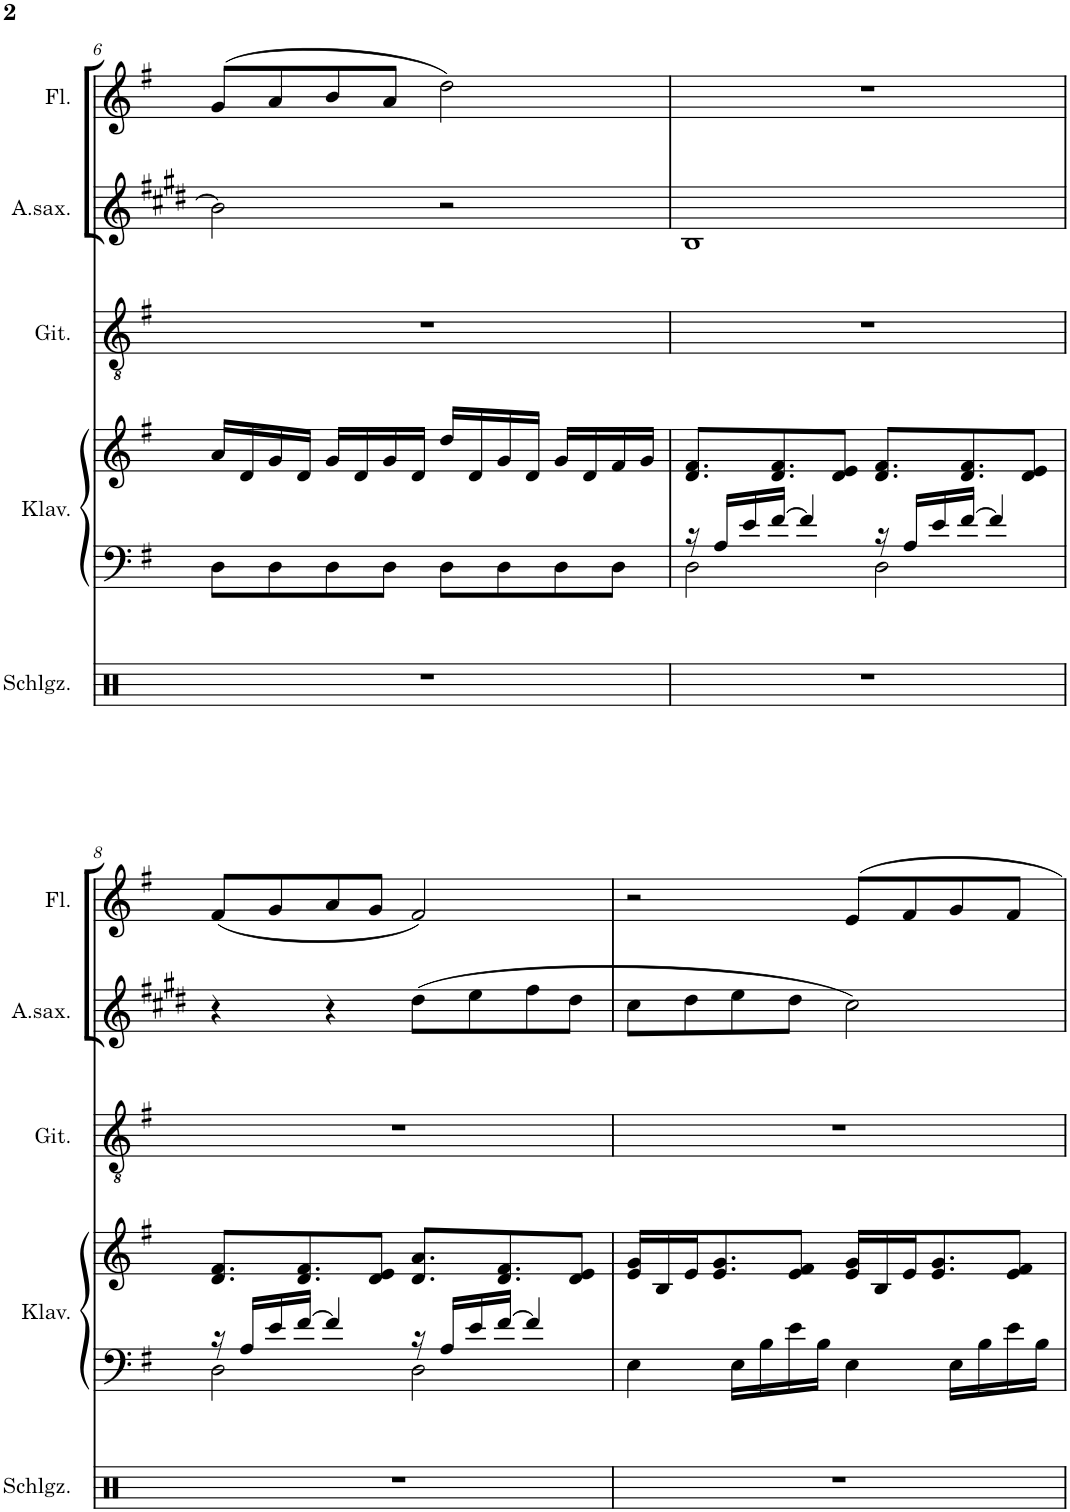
**kern	**kern	**kern	**kern	**kern	**kern
*part5	*part4	*part4	*part3	*part2	*part1
*staff6	*staff5	*staff4	*staff3	*staff2	*staff1
*I"Schlagzeug	*I"Klavier	*	*I"Klassische Gitarre	*I"Altsaxophon	*I"Flöte
*I'Schlgz.	*I'Klav.	*	*I'Git.	*I'A.sax.	*I'Fl.
!!LO:PB:g=z
*clefX	*clefF4	*clefG2	*clefGv2	*clefG2	*clefG2
*	*	*	*	*Trd5c9	*
*k[]	*k[f#]	*k[f#]	*k[f#]	*k[f#c#g#d#]	*k[f#]
*M4/4	*M4/4	*M4/4	*M4/4	*M4/4	*M4/4
=6	=6	=6	=6	=6	=6
1r	8D\L	16a/LL	1r	2b\]	(8g/L
.	.	16d/	.	.	.
.	8D\	16g/	.	.	8a/
.	.	16d/JJ	.	.	.
.	8D\	16g/LL	.	.	8b/
.	.	16d/	.	.	.
.	8D\J	16g/	.	.	8a/J
.	.	16d/JJ	.	.	.
.	8D\L	16dd/LL	.	2r	2dd\)
.	.	16d/	.	.	.
.	8D\	16g/	.	.	.
.	.	16d/JJ	.	.	.
.	8D\	16g/LL	.	.	.
.	.	16d/	.	.	.
.	8D\J	16f#/	.	.	.
.	.	16g/JJ	.	.	.
=7	=7	=7	=7	=7	=7
*	*^	*	*	*	*
1r	16r	2D\	8.d/ 8.f#/L	1r	1B	1r
.	16A/LL	.	.	.	.	.
.	16e/	.	.	.	.	.
.	[16f#/JJ	.	8.d/ 8.f#/	.	.	.
.	4f#/]	.	.	.	.	.
.	.	.	8d/ 8e/J	.	.	.
.	16r	2D\	8.d/ 8.f#/L	.	.	.
.	16A/LL	.	.	.	.	.
.	16e/	.	.	.	.	.
.	[16f#/JJ	.	8.d/ 8.f#/	.	.	.
.	4f#/]	.	.	.	.	.
.	.	.	8d/ 8e/J	.	.	.
!!LO:LB:g=z
=8	=8	=8	=8	=8	=8	=8
1r	16r	2D\	8.d/ 8.f#/L	1r	4r	(8f#/L
.	16A/LL	.	.	.	.	.
.	16e/	.	.	.	.	8g/
.	[16f#/JJ	.	8.d/ 8.f#/	.	.	.
.	4f#/]	.	.	.	4r	8a/
.	.	.	8d/ 8e/J	.	.	8g/J
.	16r	2D\	8.d/ 8.a/L	.	(8dd#\L	2f#/)
.	16A/LL	.	.	.	.	.
.	16e/	.	.	.	8ee\	.
.	[16f#/JJ	.	8.d/ 8.f#/	.	.	.
.	4f#/]	.	.	.	8ff#\	.
.	.	.	8d/ 8e/J	.	8dd#\J	.
*	*v	*v	*	*	*	*
=9	=9	=9	=9	=9	=9
1r	4E\	16e/ 16g/LL	1r	8cc#\L	2r
.	.	16B/	.	.	.
.	.	16e/J	.	8dd#\	.
.	.	8.e/ 8.g/	.	.	.
.	16E\LL	.	.	8ee\	.
.	16B\	.	.	.	.
.	16e\	8e/ 8f#/J	.	8dd#\J	.
.	16B\JJ	.	.	.	.
.	4E\	16e/ 16g/LL	.	2cc#\)	8e/L
.	.	16B/	.	.	.
.	.	16e/J	.	.	8f#/
.	.	8.e/ 8.g/	.	.	.
.	16E\LL	.	.	.	8g/
.	16B\	.	.	.	.
.	16e\	8e/ 8f#/J	.	.	8f#/J
.	16B\JJ	.	.	.	.
=	=	=	=	=	=
*-	*-	*-	*-	*-	*-
